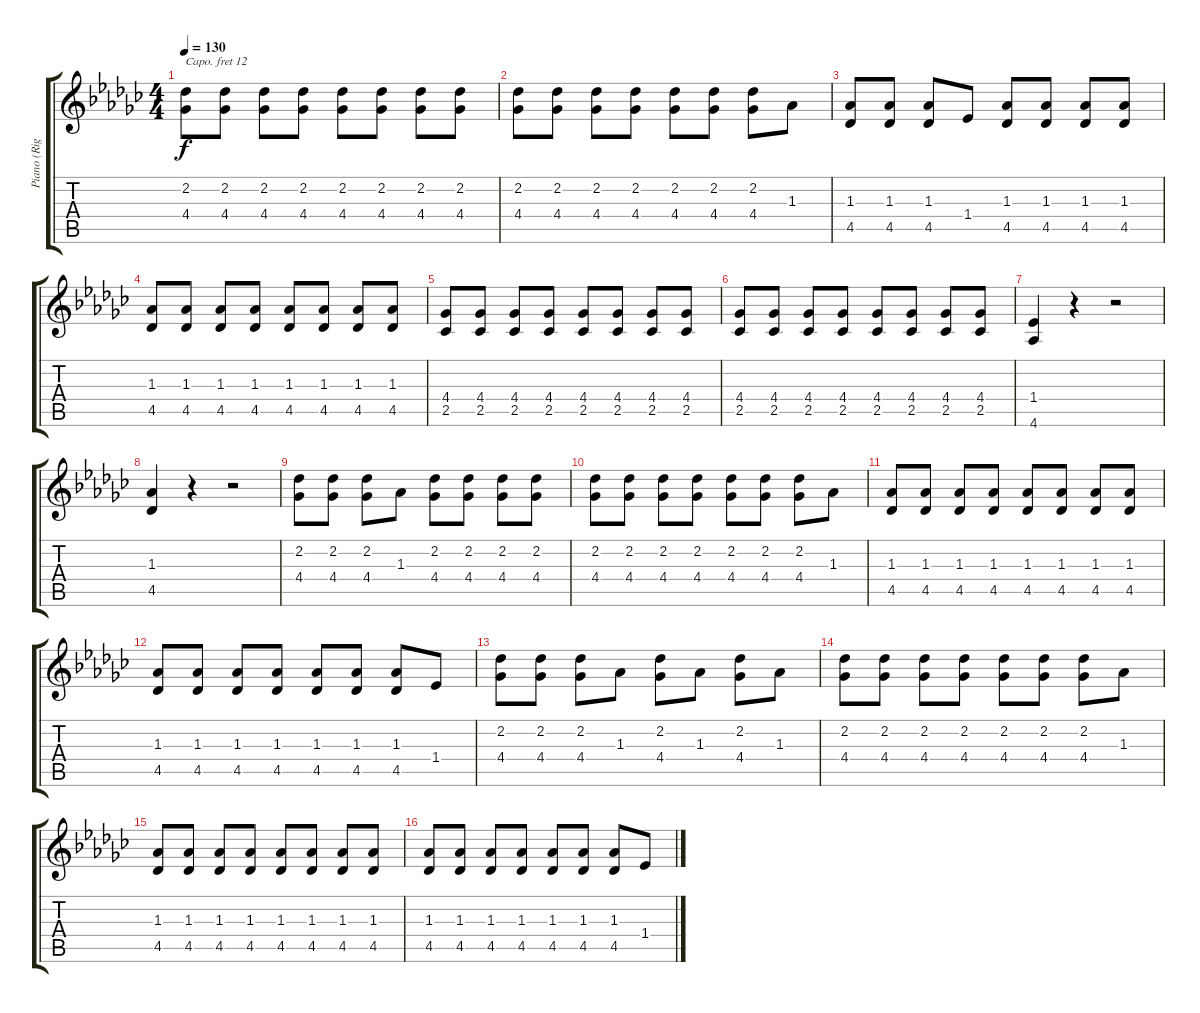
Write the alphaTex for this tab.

\track ("Piano (Right Hand)" "Piano (Rig") {instrument acousticgrandpiano}
\staff {score tabs}
\capo 12
\tuning (E4 B3 G3 D3 A2 E2) {hide}
\ts (4 4)
\tempo 130
\clef g2
\ks gb
(2.2 4.4).8{dy f} (2.2 4.4).8 (2.2 4.4).8 (2.2 4.4).8 (2.2 4.4).8 (2.2 4.4).8 (2.2 4.4).8 (2.2 4.4).8 |
(2.2 4.4).8 (2.2 4.4).8 (2.2 4.4).8 (2.2 4.4).8 (2.2 4.4).8 (2.2 4.4).8 (2.2 4.4).8 1.3.8 |
(1.3 4.5).8 (1.3 4.5).8 (1.3 4.5).8 1.4.8 (1.3 4.5).8 (1.3 4.5).8 (1.3 4.5).8 (1.3 4.5).8 |
(1.3 4.5).8 (1.3 4.5).8 (1.3 4.5).8 (1.3 4.5).8 (1.3 4.5).8 (1.3 4.5).8 (1.3 4.5).8 (1.3 4.5).8 |
(4.4 2.5).8 (4.4 2.5).8 (4.4 2.5).8 (4.4 2.5).8 (4.4 2.5).8 (4.4 2.5).8 (4.4 2.5).8 (4.4 2.5).8 |
(4.4 2.5).8 (4.4 2.5).8 (4.4 2.5).8 (4.4 2.5).8 (4.4 2.5).8 (4.4 2.5).8 (4.4 2.5).8 (4.4 2.5).8 |
(1.4 4.6).4 r.4 r.2 |
(1.3 4.5).4 r.4 r.2 |
(2.2 4.4).8 (2.2 4.4).8 (2.2 4.4).8 1.3.8 (2.2 4.4).8 (2.2 4.4).8 (2.2 4.4).8 (2.2 4.4).8 |
(2.2 4.4).8 (2.2 4.4).8 (2.2 4.4).8 (2.2 4.4).8 (2.2 4.4).8 (2.2 4.4).8 (2.2 4.4).8 1.3.8 |
(1.3 4.5).8 (1.3 4.5).8 (1.3 4.5).8 (1.3 4.5).8 (1.3 4.5).8 (1.3 4.5).8 (1.3 4.5).8 (1.3 4.5).8 |
(1.3 4.5).8 (1.3 4.5).8 (1.3 4.5).8 (1.3 4.5).8 (1.3 4.5).8 (1.3 4.5).8 (1.3 4.5).8 1.4.8 |
(2.2 4.4).8 (2.2 4.4).8 (2.2 4.4).8 1.3.8 (2.2 4.4).8 1.3.8 (2.2 4.4).8 1.3.8 |
(2.2 4.4).8 (2.2 4.4).8 (2.2 4.4).8 (2.2 4.4).8 (2.2 4.4).8 (2.2 4.4).8 (2.2 4.4).8 1.3.8 |
(1.3 4.5).8 (1.3 4.5).8 (1.3 4.5).8 (1.3 4.5).8 (1.3 4.5).8 (1.3 4.5).8 (1.3 4.5).8 (1.3 4.5).8 |
(1.3 4.5).8 (1.3 4.5).8 (1.3 4.5).8 (1.3 4.5).8 (1.3 4.5).8 (1.3 4.5).8 (1.3 4.5).8 1.4.8
